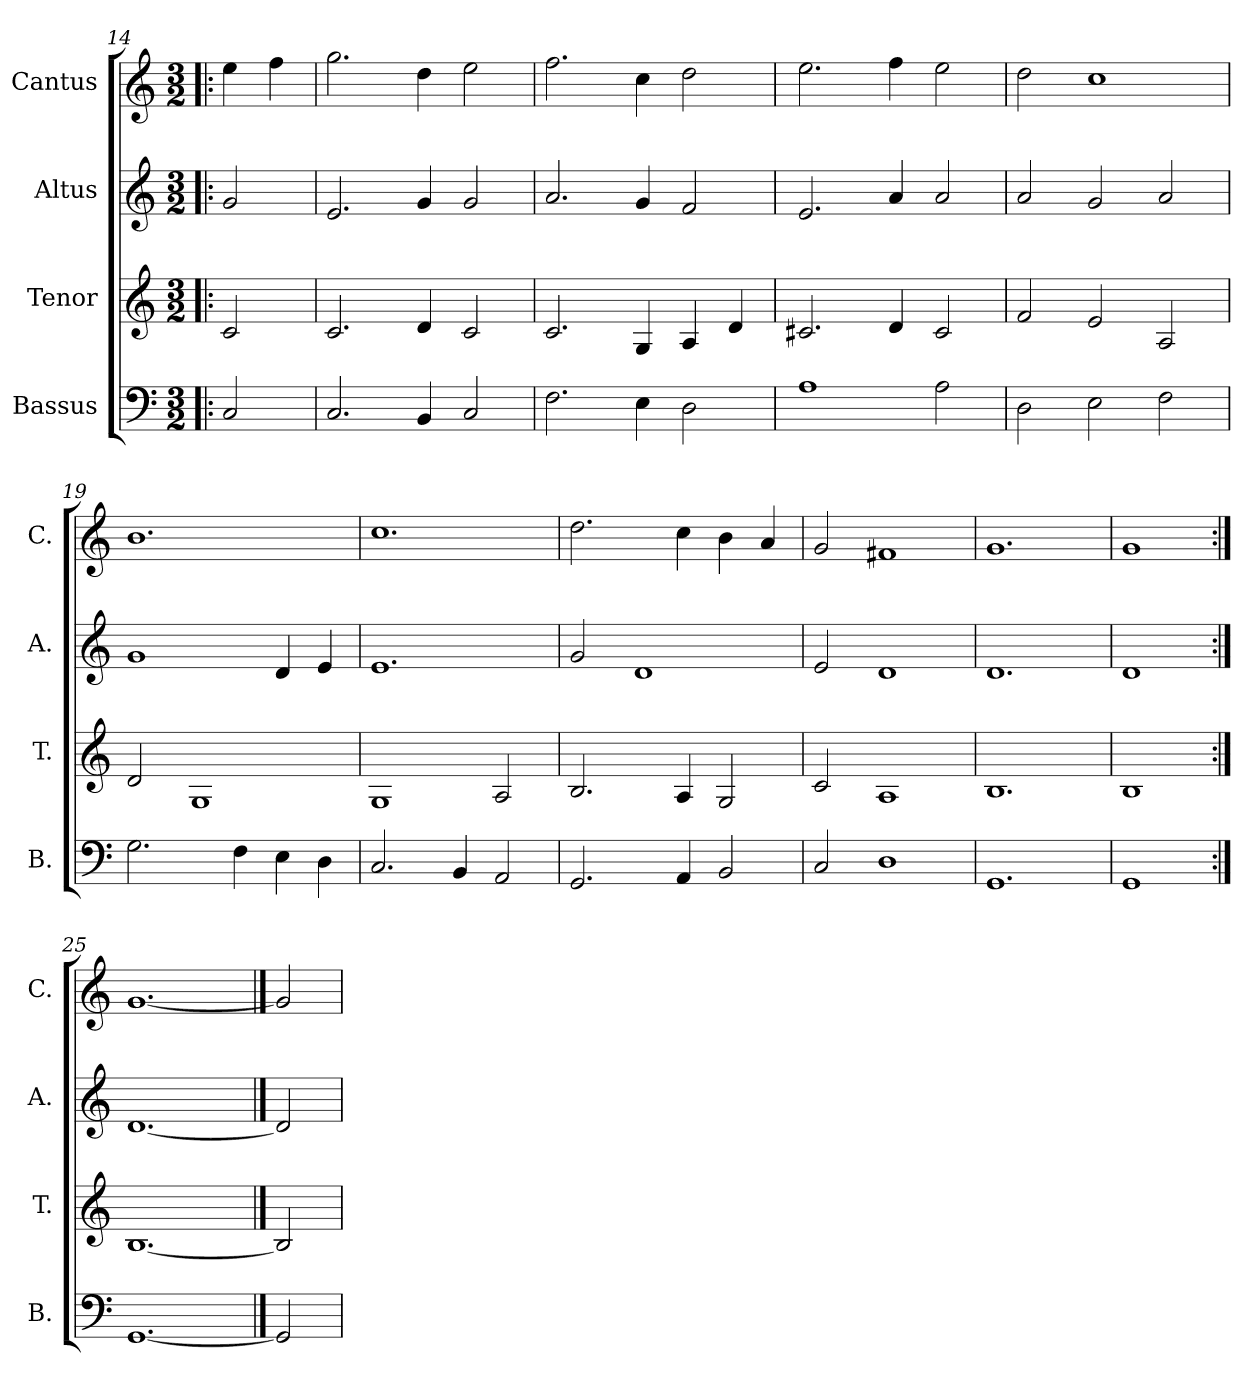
**kern	**kern	**kern	**kern
*part4	*part3	*part2	*part1
*staff4	*staff3	*staff2	*staff1
*I"Bassus	*I"Tenor	*I"Altus	*I"Cantus
*I'B.	*I'T.	*I'A.	*I'C.
*clefF4	*clefG2	*clefG2	*clefG2
*k[]	*k[]	*k[]	*k[]
*C:	*C:	*C:	*C:
*M3/2	*M3/2	*M3/2	*M3/2
=14!|:	=14!|:	=14!|:	=14!|:
2C/	2c/	2g/	4ee\
.	.	.	4ff\
=15	=15	=15	=15
2.C/	2.c/	2.e/	2.gg\
4BB/	4d/	4g/	4dd\
2C/	2c/	2g/	2ee\
=16	=16	=16	=16
2.F\	2.c/	2.a/	2.ff\
4E\	4G/	4g/	4cc\
2D\	4A/	2f/	2dd\
.	4d/	.	.
=17	=17	=17	=17
1A\	2.c#X/	2.e/	2.ee\
.	4d/	4a/	4ff\
2A\	2c#/	2a/	2ee\
!!LO:LB:g=z
=18	=18	=18	=18
2D\	2f/	2a/	2dd\
2E\	2e/	2g/	1cc\
2F\	2A/	2a/	.
=19	=19	=19	=19
2.G\	2d/	1g/	1.b\
.	1G/	.	.
4F\	.	.	.
4E\	.	4d/	.
4D\	.	4e/	.
=20	=20	=20	=20
2.C/	1G/	1.e/	1.cc\
4BB/	.	.	.
2AA/	2A/	.	.
=21	=21	=21	=21
2.GG/	2.B/	2g/	2.dd\
.	.	1d/	.
4AA/	4A/	.	4cc\
2BB/	2G/	.	4b\
.	.	.	4a/
=22	=22	=22	=22
2C/	2c/	2e/	2g/
1D\	1A/	1d/	1f#X/
=23	=23	=23	=23
1.GG/	1.B/	1.d/	1.g/
=24	=24	=24	=24
1GG/	1B/	1d/	1g/
=25:|!	=25:|!	=25:|!	=25:|!
[1.GG/	[1.B/	[1.d/	[1.g/
==26	==26	==26	==26
2GG/]	2B/]	2d/]	2g/]
=	=	=	=
*-	*-	*-	*-
